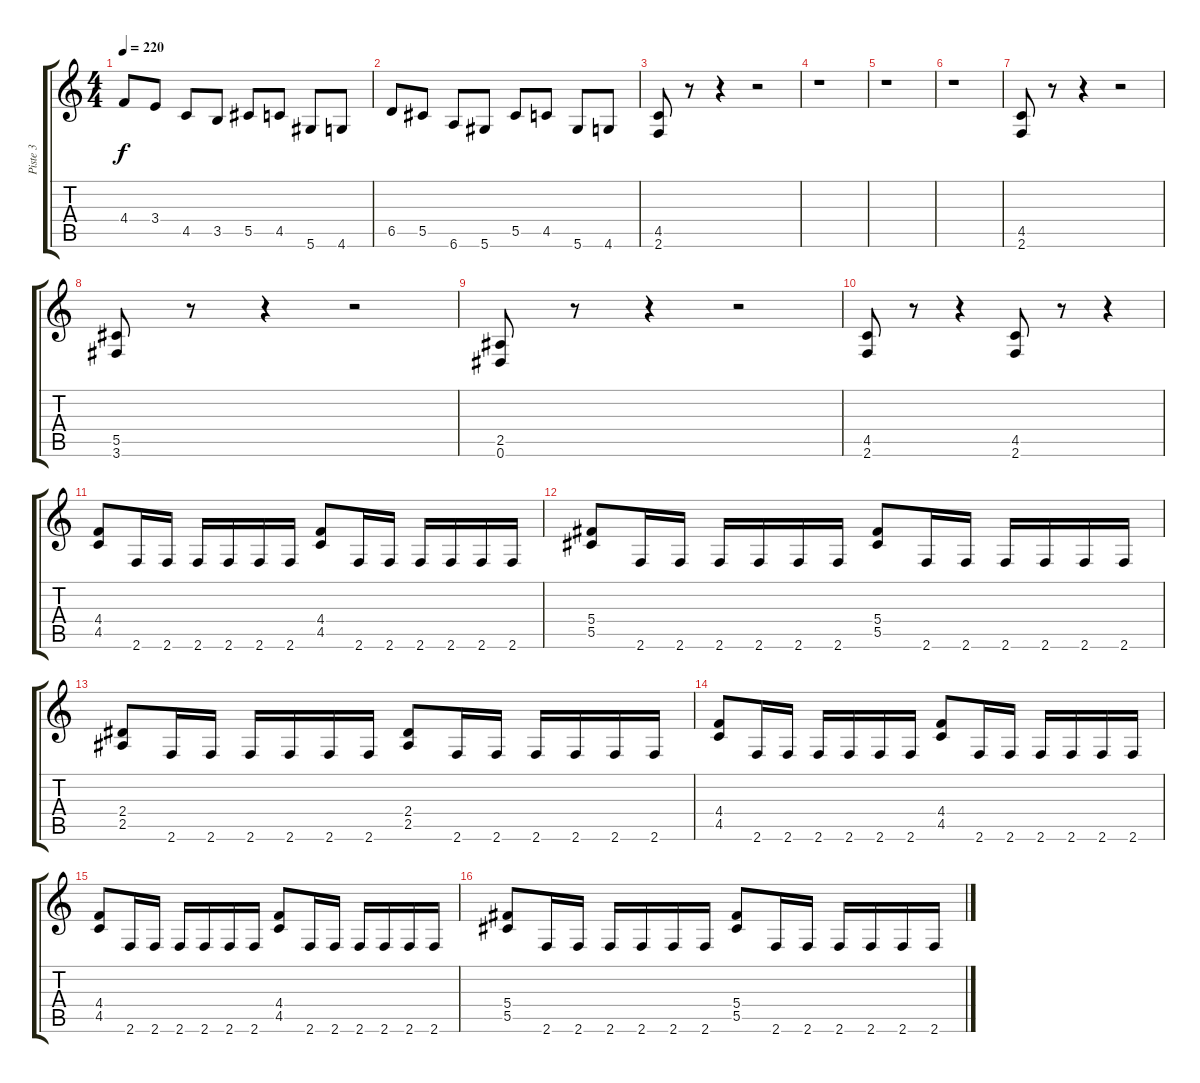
\track ("Piste 3" "Piste 3") {instrument distortionguitar}
\staff {score tabs}
\tuning (Eb4 Bb3 Gb3 Db3 Ab2 Eb2) {hide}
\ts (4 4)
\tempo 220
\clef g2
\ks c
4.4.8{dy f instrument distortionguitar} 3.4.8 4.5.8 3.5.8 5.5.8 4.5.8 5.6.8 4.6.8 |
6.5.8 5.5.8 6.6.8 5.6.8 5.5.8 4.5.8 5.6.8 4.6.8 |
(4.5 2.6).8 r.8 r.4 r.2 |
r.1 |
r.1 |
r.1 |
(4.5 2.6).8 r.8 r.4 r.2 |
(5.5 3.6).8 r.8 r.4 r.2 |
(2.5 0.6).8 r.8 r.4 r.2 |
(4.5 2.6).8 r.8 r.4 (4.5 2.6).8 r.8 r.4 |
(4.4 4.5).8 2.6.16 2.6.16 2.6.16 2.6.16 2.6.16 2.6.16 (4.4 4.5).8 2.6.16 2.6.16 2.6.16 2.6.16 2.6.16 2.6.16 |
(5.4 5.5).8 2.6.16 2.6.16 2.6.16 2.6.16 2.6.16 2.6.16 (5.4 5.5).8 2.6.16 2.6.16 2.6.16 2.6.16 2.6.16 2.6.16 |
(2.4 2.5).8 2.6.16 2.6.16 2.6.16 2.6.16 2.6.16 2.6.16 (2.4 2.5).8 2.6.16 2.6.16 2.6.16 2.6.16 2.6.16 2.6.16 |
(4.4 4.5).8 2.6.16 2.6.16 2.6.16 2.6.16 2.6.16 2.6.16 (4.4 4.5).8 2.6.16 2.6.16 2.6.16 2.6.16 2.6.16 2.6.16 |
(4.4 4.5).8 2.6.16 2.6.16 2.6.16 2.6.16 2.6.16 2.6.16 (4.4 4.5).8 2.6.16 2.6.16 2.6.16 2.6.16 2.6.16 2.6.16 |
(5.4 5.5).8 2.6.16 2.6.16 2.6.16 2.6.16 2.6.16 2.6.16 (5.4 5.5).8 2.6.16 2.6.16 2.6.16 2.6.16 2.6.16 2.6.16
